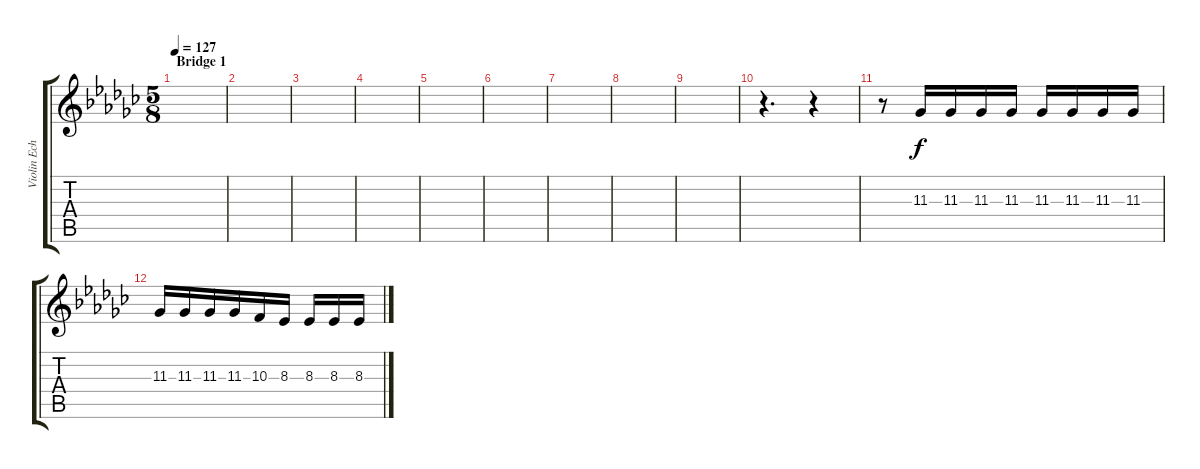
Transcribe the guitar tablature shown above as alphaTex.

\track ("Violin Echo 1" "Violin Ech") {instrument violin}
\staff {score tabs}
\tuning (E4 B3 G3 D3 A2 E2) {hide}
\ts (5 8)
\section ("" "Bridge 1")
\tempo 127
\clef g2
\ks ebminor
|
|
|
|
|
|
|
|
|
r.4{d volume 3} r.4 |
r.8 11.3.16{volume 7} 11.3.16 11.3.16 11.3.16 11.3.16 11.3.16 11.3.16 11.3.16 |
11.3.16 11.3.16 11.3.16 11.3.16 10.3.16 8.3.16 8.3.16 8.3.16 8.3.16
